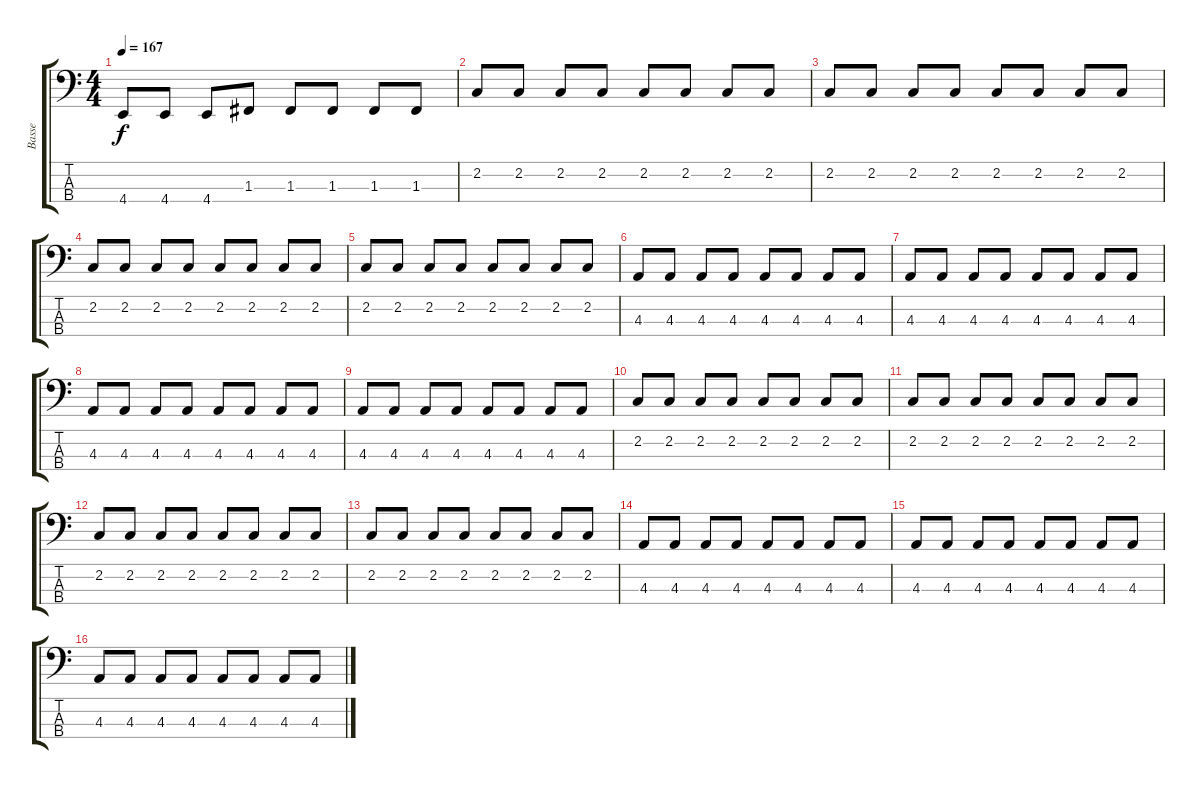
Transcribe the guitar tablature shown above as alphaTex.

\track ("Basse" "Basse") {instrument electricbassfinger}
\staff {score tabs}
\tuning (Eb2 Bb1 F1 C1) {hide}
\ts (4 4)
\tempo 167
\clef f4
\ks c
4.4.8{dy f} 4.4.8 4.4.8 1.3.8 1.3.8 1.3.8 1.3.8 1.3.8 |
2.2.8 2.2.8 2.2.8 2.2.8 2.2.8 2.2.8 2.2.8 2.2.8 |
2.2.8 2.2.8 2.2.8 2.2.8 2.2.8 2.2.8 2.2.8 2.2.8 |
2.2.8 2.2.8 2.2.8 2.2.8 2.2.8 2.2.8 2.2.8 2.2.8 |
2.2.8 2.2.8 2.2.8 2.2.8 2.2.8 2.2.8 2.2.8 2.2.8 |
4.3.8 4.3.8 4.3.8 4.3.8 4.3.8 4.3.8 4.3.8 4.3.8 |
4.3.8 4.3.8 4.3.8 4.3.8 4.3.8 4.3.8 4.3.8 4.3.8 |
4.3.8 4.3.8 4.3.8 4.3.8 4.3.8 4.3.8 4.3.8 4.3.8 |
4.3.8 4.3.8 4.3.8 4.3.8 4.3.8 4.3.8 4.3.8 4.3.8 |
2.2.8 2.2.8 2.2.8 2.2.8 2.2.8 2.2.8 2.2.8 2.2.8 |
2.2.8 2.2.8 2.2.8 2.2.8 2.2.8 2.2.8 2.2.8 2.2.8 |
2.2.8 2.2.8 2.2.8 2.2.8 2.2.8 2.2.8 2.2.8 2.2.8 |
2.2.8 2.2.8 2.2.8 2.2.8 2.2.8 2.2.8 2.2.8 2.2.8 |
4.3.8 4.3.8 4.3.8 4.3.8 4.3.8 4.3.8 4.3.8 4.3.8 |
4.3.8 4.3.8 4.3.8 4.3.8 4.3.8 4.3.8 4.3.8 4.3.8 |
4.3.8 4.3.8 4.3.8 4.3.8 4.3.8 4.3.8 4.3.8 4.3.8
